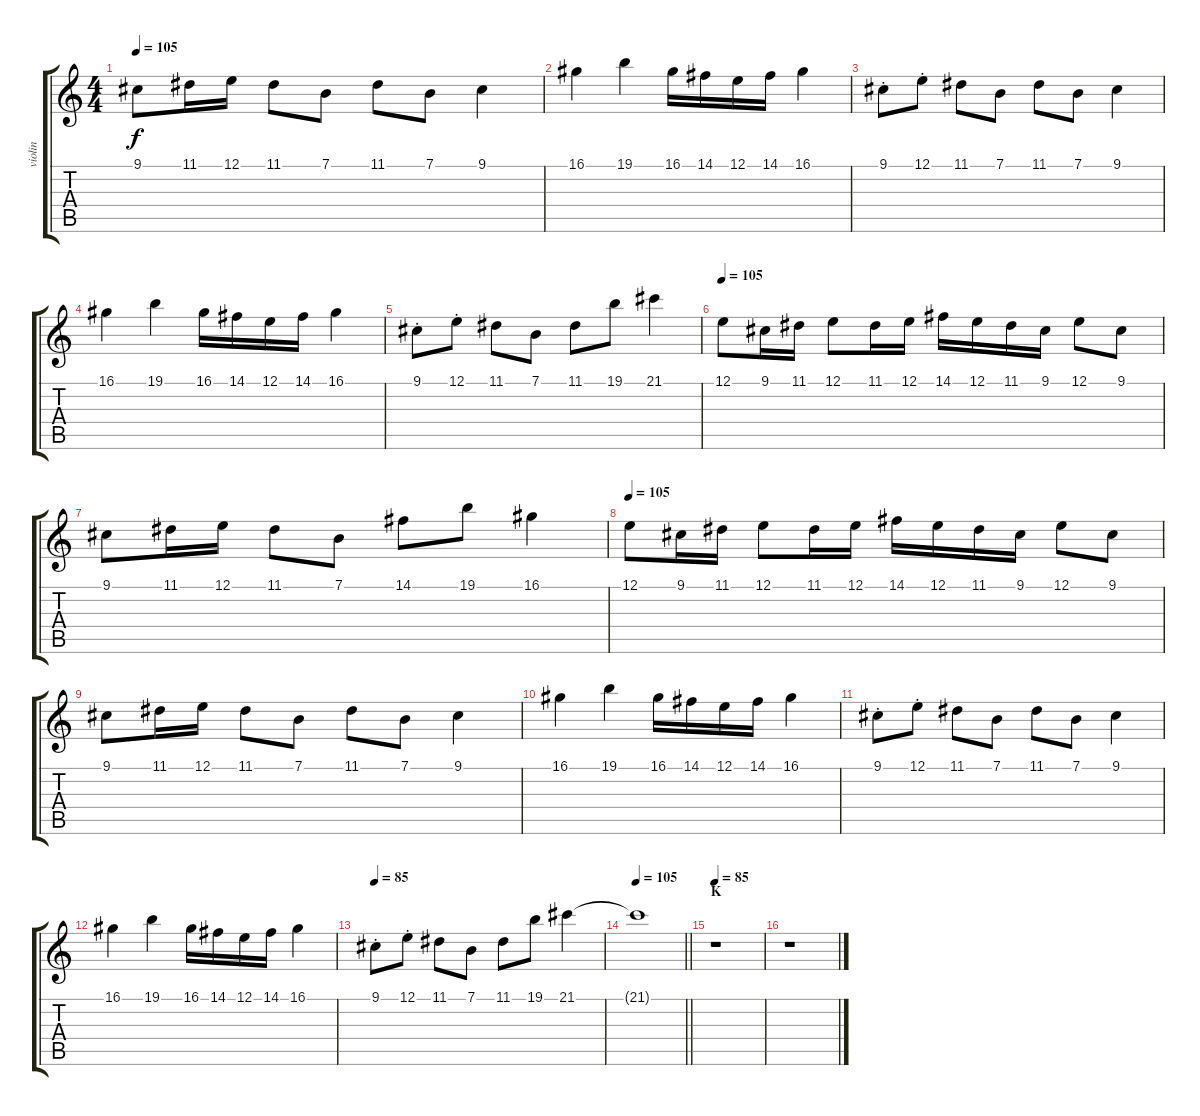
\track ("violin" "violin") {instrument stringensemble2}
\staff {score tabs}
\tuning (E4 B3 G3 D3 A2 E2) {hide}
\ts (4 4)
\tempo 105
\clef g2
\ks c
9.1.8{dy f} 11.1.16 12.1.16 11.1.8 7.1.8 11.1.8 7.1.8 9.1.4 |
16.1.4 19.1.4 16.1.16 14.1.16 12.1.16 14.1.16 16.1.4 |
9.1{st}.8 12.1{st}.8 11.1.8 7.1.8 11.1.8 7.1.8 9.1.4 |
16.1.4 19.1.4 16.1.16 14.1.16 12.1.16 14.1.16 16.1.4 |
9.1{st}.8 12.1{st}.8 11.1.8 7.1.8 11.1.8 19.1.8 21.1.4 |
\tempo 105
12.1.8{volume 12 balance 0 instrument violin} 9.1.16 11.1.16 12.1.8 11.1.16 12.1.16 14.1.16 12.1.16 11.1.16 9.1.16 12.1.8 9.1.8 |
9.1.8 11.1.16 12.1.16 11.1.8 7.1.8 14.1.8 19.1.8 16.1.4 |
\tempo 105
12.1.8{volume 12 balance 0 instrument violin} 9.1.16 11.1.16 12.1.8 11.1.16 12.1.16 14.1.16 12.1.16 11.1.16 9.1.16 12.1.8 9.1.8 |
9.1.8 11.1.16 12.1.16 11.1.8 7.1.8 11.1.8 7.1.8 9.1.4 |
16.1.4 19.1.4 16.1.16 14.1.16 12.1.16 14.1.16 16.1.4 |
9.1{st}.8 12.1{st}.8 11.1.8 7.1.8 11.1.8 7.1.8 9.1.4 |
16.1.4 19.1.4 16.1.16 14.1.16 12.1.16 14.1.16 16.1.4 |
\tempo 85
9.1{st}.8 12.1{st}.8 11.1.8 7.1.8 11.1.8 19.1.8 21.1.4 |
\tempo 105
\barLineRight lightlight
21.1{t}.1 |
\section ("" "K")
\tempo 85
r.1 |
r.1
